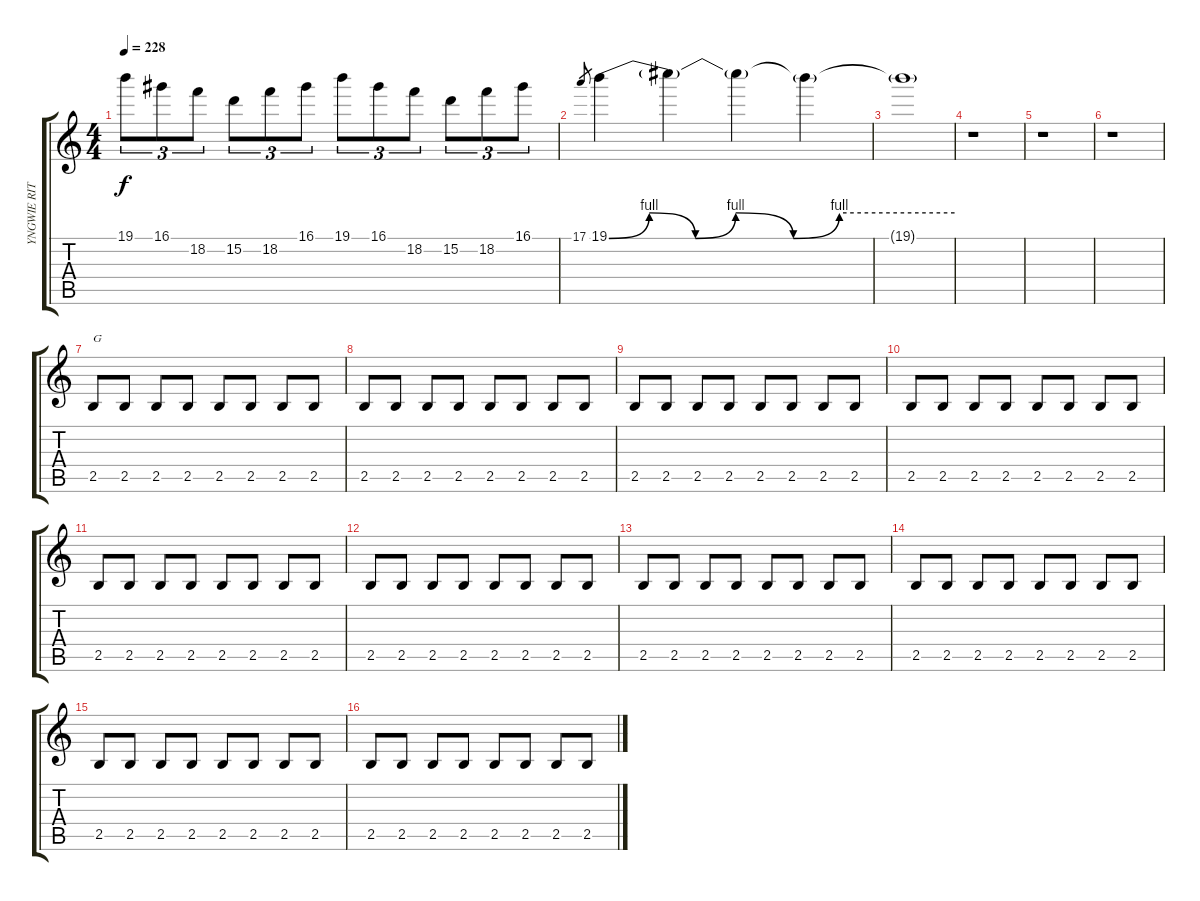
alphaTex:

\track ("YNGWIE RITHMIC GUITAR" "YNGWIE RIT") {instrument distortionguitar}
\staff {score tabs}
\tuning (E4 B3 G3 D3 A2 E2) {hide}
\ts (4 4)
\tempo 228
\clef g2
\ks c
19.1.8{tu (3 2) dy f} 16.1.8{tu (3 2)} 18.2.8{tu (3 2)} 15.2.8{tu (3 2)} 18.2.8{tu (3 2)} 16.1.8{tu (3 2)} 19.1.8{tu (3 2)} 16.1.8{tu (3 2)} 18.2.8{tu (3 2)} 15.2.8{tu (3 2)} 18.2.8{tu (3 2)} 16.1.8{tu (3 2)} |
17.1.8{gr} 19.1{be (custom 0 0 7 4 15 0 22 4 32 0 40 4 60 4)}.4 19.1{t}.4 19.1{t}.4 19.1{t}.4 |
19.1{t}.1 |
r.1 |
r.1 |
r.1 |
2.5.8{txt "G"} 2.5.8 2.5.8 2.5.8 2.5.8 2.5.8 2.5.8 2.5.8 |
2.5.8 2.5.8 2.5.8 2.5.8 2.5.8 2.5.8 2.5.8 2.5.8 |
2.5.8 2.5.8 2.5.8 2.5.8 2.5.8 2.5.8 2.5.8 2.5.8 |
2.5.8 2.5.8 2.5.8 2.5.8 2.5.8 2.5.8 2.5.8 2.5.8 |
2.5.8 2.5.8 2.5.8 2.5.8 2.5.8 2.5.8 2.5.8 2.5.8 |
2.5.8 2.5.8 2.5.8 2.5.8 2.5.8 2.5.8 2.5.8 2.5.8 |
2.5.8 2.5.8 2.5.8 2.5.8 2.5.8 2.5.8 2.5.8 2.5.8 |
2.5.8 2.5.8 2.5.8 2.5.8 2.5.8 2.5.8 2.5.8 2.5.8 |
2.5.8 2.5.8 2.5.8 2.5.8 2.5.8 2.5.8 2.5.8 2.5.8 |
2.5.8 2.5.8 2.5.8 2.5.8 2.5.8 2.5.8 2.5.8 2.5.8
